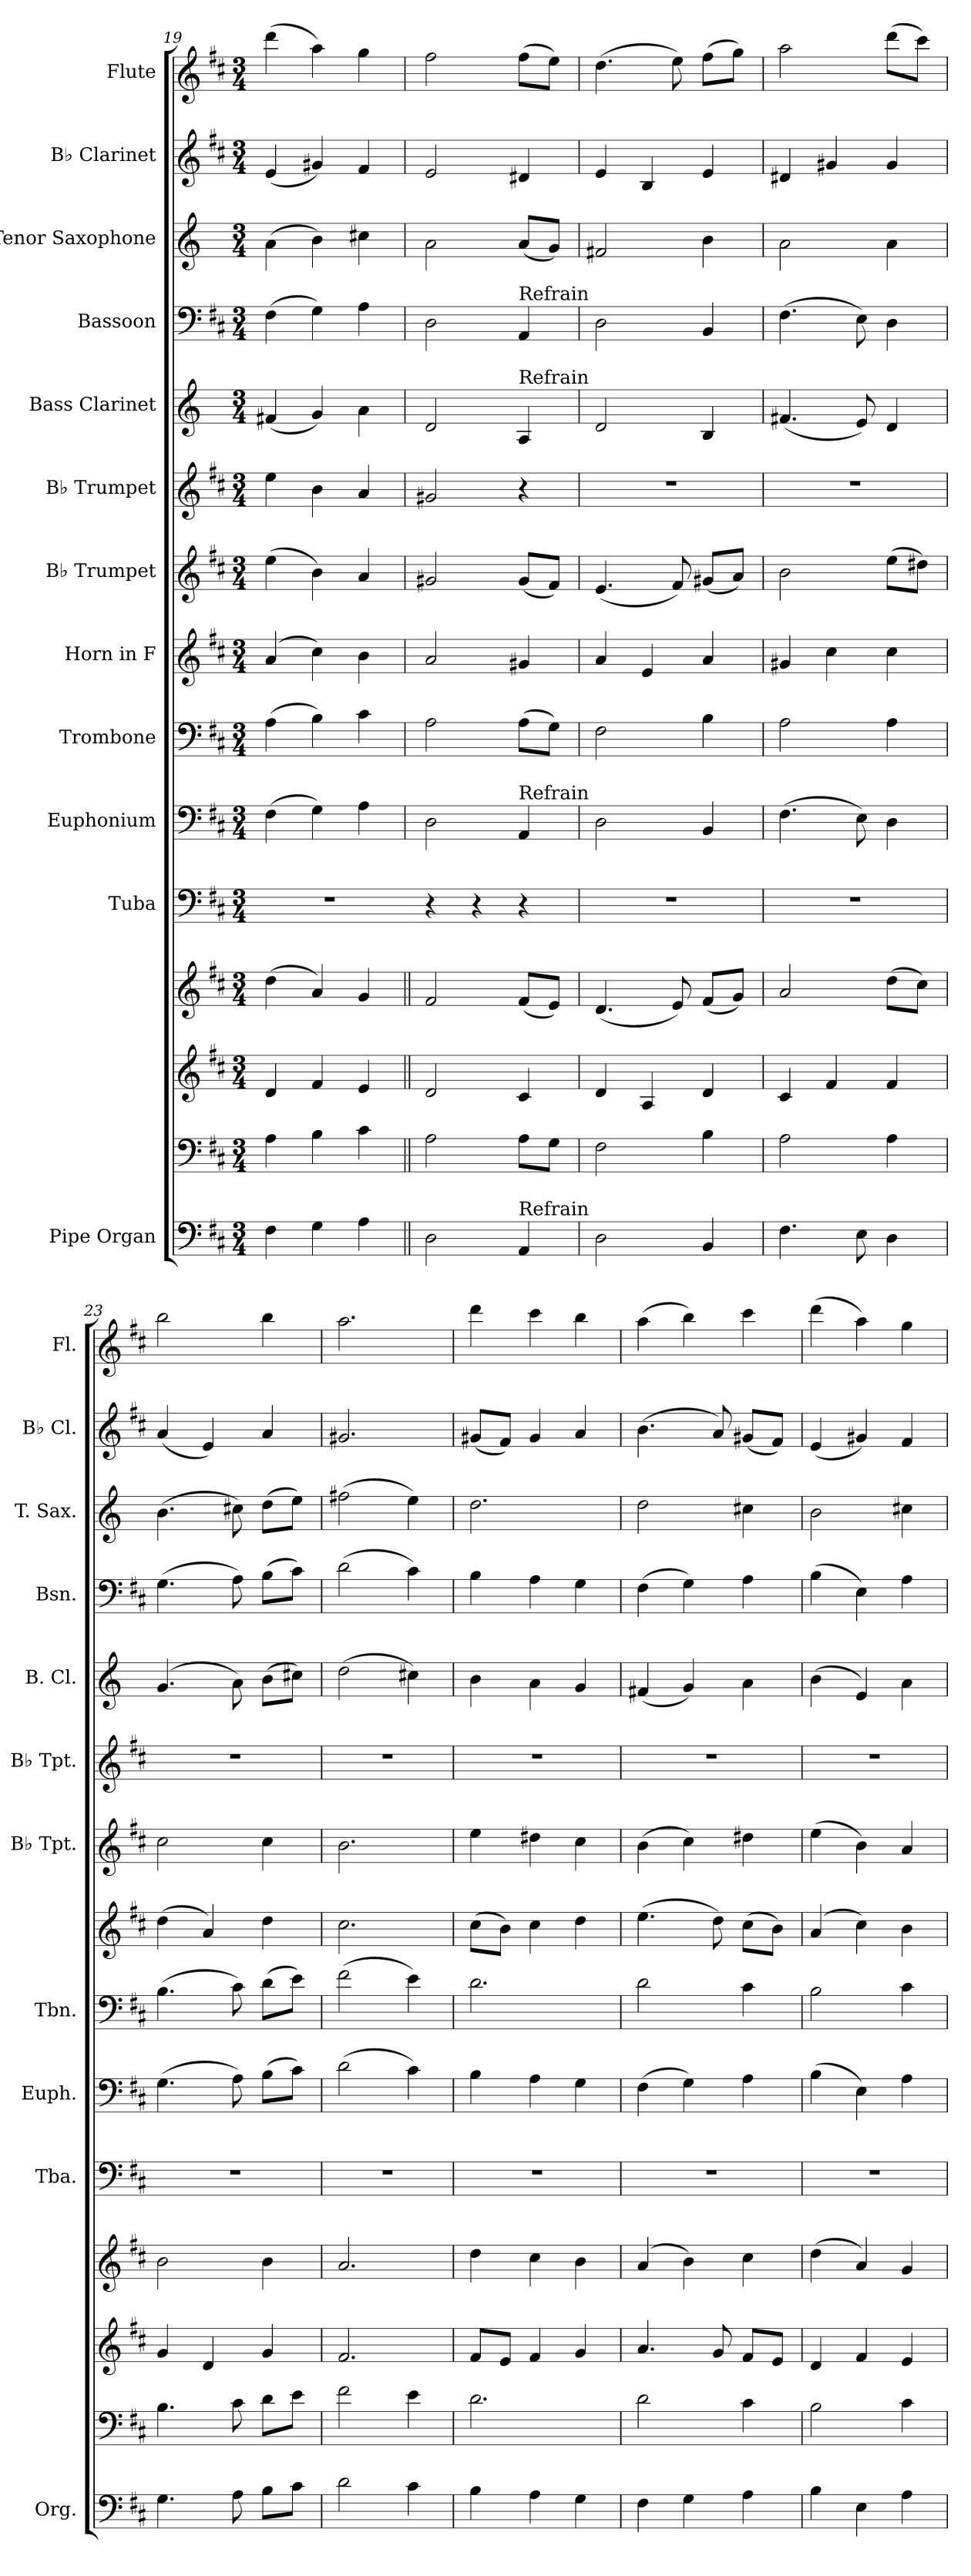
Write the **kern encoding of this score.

**kern	**kern	**kern	**kern	**kern	**kern	**kern	**kern	**kern	**kern	**kern	**kern	**kern	**kern	**kern
*part12	*part12	*part12	*part12	*part11	*part10	*part9	*part8	*part7	*part6	*part5	*part4	*part3	*part2	*part1
*staff15	*staff14	*staff13	*staff12	*staff11	*staff10	*staff9	*staff8	*staff7	*staff6	*staff5	*staff4	*staff3	*staff2	*staff1
*I"Pipe Organ	*	*	*	*I"Tuba	*I"Euphonium	*I"Trombone	*I"Horn in F	*I"B♭ Trumpet	*I"B♭ Trumpet	*I"Bass Clarinet	*I"Bassoon	*I"Tenor Saxophone	*I"B♭ Clarinet	*I"Flute
*I'Org.	*	*	*	*I'Tba.	*I'Euph.	*I'Tbn.	*	*I'B♭ Tpt.	*I'B♭ Tpt.	*I'B. Cl.	*I'Bsn.	*I'T. Sax.	*I'B♭ Cl.	*I'Fl.
*clefF4	*clefF4	*clefG2	*clefG2	*clefF4	*clefF4	*clefF4	*clefG2	*clefG2	*clefG2	*clefG2	*clefF4	*clefG2	*clefG2	*clefG2
*	*	*	*	*	*	*	*ITrd4c7	*ITrd1c2	*ITrd1c2	*ITrd8c14	*	*ITrd8c14	*ITrd1c2	*
*k[f#c#]	*k[f#c#]	*k[f#c#]	*k[f#c#]	*k[f#c#]	*k[f#c#]	*k[f#c#]	*k[f#]	*k[]	*k[]	*k[]	*k[f#c#]	*k[]	*k[]	*k[f#c#]
*M3/4	*M3/4	*M3/4	*M3/4	*M3/4	*M3/4	*M3/4	*M3/4	*M3/4	*M3/4	*M3/4	*M3/4	*M3/4	*M3/4	*M3/4
=19	=19	=19	=19	=19	=19	=19	=19	=19	=19	=19	=19	=19	=19	=19
4F#\	4A\	4d/	(>4dd\	2.r	(>4F#\	(>4A\	(>4d/	(>4dd\	4dd\	(<4F#X/	(>4F#\	(>4A\	(<4d/	(>4ddd\
4G\	4B\	4f#/	4a/)	.	4G\)	4B\)	4f#\)	4a\)	4a\	4G/)	4G\)	4B\)	4f#X/)	4aa\)
4A\	4c#\	4e/	4g/	.	4A\	4c#\	4e\	4g/	4g/	4A\	4A\	4c#X\	4e/	4gg\
=20||	=20||	=20||	=20||	=20	=20	=20	=20	=20	=20	=20	=20	=20	=20	=20
2D\	2A\	2d/	2f#/	4r	2D\	2A\	2d/	2f#X/	2f#X/	2D/	2D\	2A\	2d/	2ff#\
.	.	.	.	4r	.	.	.	.	.	.	.	.	.	.
!	!	!	!	!	!	!	!	!	!	!	!LO:TX:a:t=Refrain	!	!	!
!	!	!	!	!	!	!	!	!	!	!LO:TX:a:t=Refrain	!	!	!	!
!	!	!	!	!	!LO:TX:a:t=Refrain	!	!	!	!	!	!	!	!	!
!LO:TX:a:t=Refrain	!	!	!	!	!	!	!	!	!	!	!	!	!	!
4AA/	8A\L	4c#/	(<8f#/L	4r	4AA/	(>8A\L	4c#X/	(<8f#/L	4r	4AA/	4AA/	(<8A/L	4c#X/	(>8ff#\L
.	8G\J	.	8e/J)	.	.	8G\J)	.	8e/J)	.	.	.	8G/J)	.	8ee\J)
=21	=21	=21	=21	=21	=21	=21	=21	=21	=21	=21	=21	=21	=21	=21
2D\	2F#\	4d/	(<4.d/	2.r	2D\	2F#\	4d/	(<4.d/	2.r	2D/	2D\	2F#X/	4d/	(>4.dd\
.	.	4A/	.	.	.	.	4A/	.	.	.	.	.	4A/	.
.	.	.	8e/)	.	.	.	.	8e/)	.	.	.	.	.	8ee\)
4BB/	4B\	4d/	(<8f#/L	.	4BB/	4B\	4d/	(<8f#X/L	.	4BB/	4BB/	4B\	4d/	(>8ff#\L
.	.	.	8g/J)	.	.	.	.	8g/J)	.	.	.	.	.	8gg\J)
=22	=22	=22	=22	=22	=22	=22	=22	=22	=22	=22	=22	=22	=22	=22
4.F#\	2A\	4c#/	2a/	2.r	(>4.F#\	2A\	4c#X/	2a\	2.r	(<4.F#X/	(>4.F#\	2A\	4c#X/	2aa\
.	.	4f#/	.	.	.	.	4f#\	.	.	.	.	.	4f#X/	.
8E\	.	.	.	.	8E\)	.	.	.	.	8E/)	8E\)	.	.	.
4D\	4A\	4f#/	(>8dd\L	.	4D\	4A\	4f#\	(>8dd\L	.	4D/	4D\	4A\	4f#/	(>8ddd\L
.	.	.	8cc#\J)	.	.	.	.	8cc#X\J)	.	.	.	.	.	8ccc#\J)
=23	=23	=23	=23	=23	=23	=23	=23	=23	=23	=23	=23	=23	=23	=23
4.G\	4.B\	4g/	2b\	2.r	(>4.G\	(>4.B\	(>4g\	2b\	2.r	(>4.G/	(>4.G\	(>4.B\	(<4g/	2bb\
.	.	4d/	.	.	.	.	4d/)	.	.	.	.	.	4d/)	.
8A\	8c#\	.	.	.	8A\)	8c#\)	.	.	.	8A\)	8A\)	8c#X\)	.	.
8B\L	8d\L	4g/	4b\	.	(>8B\L	(>8d\L	4g\	4b\	.	(>8B\L	(>8B\L	(>8d\L	4g/	4bb\
8c#\J	8e\J	.	.	.	8c#\J)	8e\J)	.	.	.	8c#X\J)	8c#\J)	8e\J)	.	.
=24	=24	=24	=24	=24	=24	=24	=24	=24	=24	=24	=24	=24	=24	=24
2d\	2f#\	2.f#/	2.a/	2.r	(>2d\	(>2f#\	2.f#\	2.a\	2.r	(>2d\	(>2d\	(>2f#X\	2.f#X/	2.aa\
4c#\	4e\	.	.	.	4c#\)	4e\)	.	.	.	4c#X\)	4c#\)	4e\)	.	.
=25	=25	=25	=25	=25	=25	=25	=25	=25	=25	=25	=25	=25	=25	=25
4B\	2.d\	8f#/L	4dd\	2.r	4B\	2.d\	(>8f#\L	4dd\	2.r	4B\	4B\	2.d\	(<8f#X/L	4ddd\
.	.	8e/J	.	.	.	.	8e\J)	.	.	.	.	.	8e/J)	.
4A\	.	4f#/	4cc#\	.	4A\	.	4f#\	4cc#X\	.	4A\	4A\	.	4f#/	4ccc#\
4G\	.	4g/	4b\	.	4G\	.	4g\	4b\	.	4G/	4G\	.	4g/	4bb\
=26	=26	=26	=26	=26	=26	=26	=26	=26	=26	=26	=26	=26	=26	=26
4F#\	2d\	4.a/	(>4a/	2.r	(>4F#\	2d\	(>4.a\	(>4a\	2.r	(<4F#X/	(>4F#\	2d\	(>4.a\	(>4aa\
4G\	.	.	4b\)	.	4G\)	.	.	4b\)	.	4G/)	4G\)	.	.	4bb\)
.	.	8g/	.	.	.	.	8g\)	.	.	.	.	.	8g/)	.
4A\	4c#\	8f#/L	4cc#\	.	4A\	4c#\	(>8f#\L	4cc#X\	.	4A\	4A\	4c#X\	(<8f#X/L	4ccc#\
.	.	8e/J	.	.	.	.	8e\J)	.	.	.	.	.	8e/J)	.
=27	=27	=27	=27	=27	=27	=27	=27	=27	=27	=27	=27	=27	=27	=27
4B\	2B\	4d/	(>4dd\	2.r	(>4B\	2B\	(>4d/	(>4dd\	2.r	(>4B\	(>4B\	2B\	(<4d/	(>4ddd\
4E\	.	4f#/	4a/)	.	4E\)	.	4f#\)	4a\)	.	4E/)	4E\)	.	4f#X/)	4aa\)
4A\	4c#\	4e/	4g/	.	4A\	4c#\	4e\	4g/	.	4A\	4A\	4c#X\	4e/	4gg\
=	=	=	=	=	=	=	=	=	=	=	=	=	=	=
*-	*-	*-	*-	*-	*-	*-	*-	*-	*-	*-	*-	*-	*-	*-
